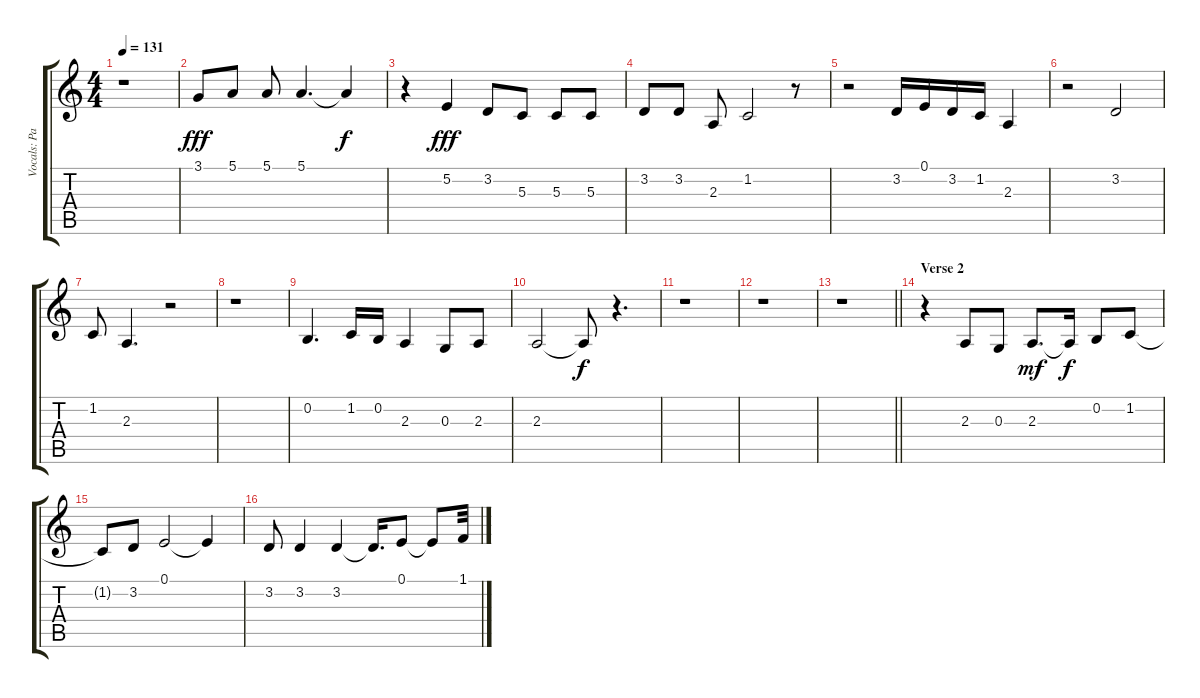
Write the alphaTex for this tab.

\track ("Vocals: Paul Rodgers" "Vocals: Pa") {instrument tenorsax}
\staff {score tabs}
\tuning (E4 B3 G3 D3 A2 E2) {hide}
\ts (4 4)
\tempo 131
\clef g2
\ks c
r.1{dy fff} |
3.1.8 5.1.8 5.1.8 5.1.4{d} 5.1{t}.4{dy f} |
r.4 5.2.4{dy fff} 3.2.8 5.3.8 5.3.8 5.3.8 |
3.2.8 3.2.8 2.3.8 1.2.2 r.8 |
r.2 3.2.16 0.1.16 3.2.16 1.2.16 2.3.4 |
r.2 3.2.2 |
1.2.8 2.3.4{d} r.2 |
r.1 |
0.2.4{d} 1.2.16 0.2.16 2.3.4 0.3.8 2.3.8 |
2.3.2 2.3{t}.8{dy f} r.4{d} |
r.1 |
r.1 |
\barLineRight lightlight
r.1 |
\section ("" "Verse 2")
r.4 2.3.8 0.3.8 2.3.8{d dy mf} 2.3{t}.16{dy f} 0.2.8 1.2.8 |
1.2{t}.8 3.2.8 0.1.2 0.1{t}.4 |
3.2.8 3.2.4 3.2.4 3.2{t}.16{d} 0.1.8 0.1{t}.8 1.1.32
